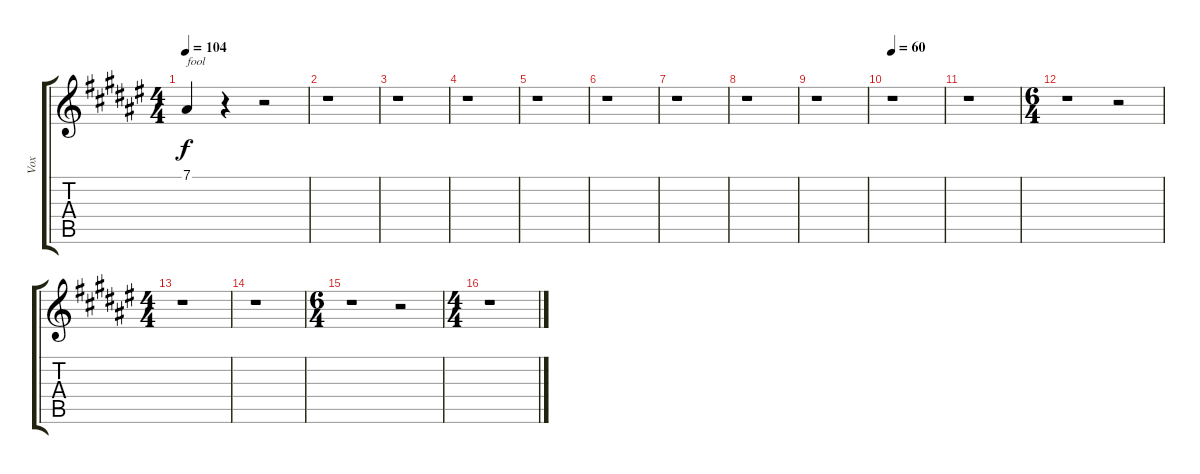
\track ("Vox" "Vox") {instrument violin}
\staff {score tabs}
\tuning (Eb4 Bb3 Gb3 Db3 Ab2 Eb2) {hide}
\ts (4 4)
\tempo 104
\clef g2
\ks f#
7.1.4{txt "fool" dy f} r.4 r.2 |
r.1 |
r.1 |
r.1 |
r.1 |
r.1 |
r.1 |
r.1 |
r.1 |
\tempo 60
r.1 |
r.1 |
\ts (6 4)
r.1 r.2 |
\ts (4 4)
r.1 |
r.1 |
\ts (6 4)
r.1 r.2 |
\ts (4 4)
r.1
